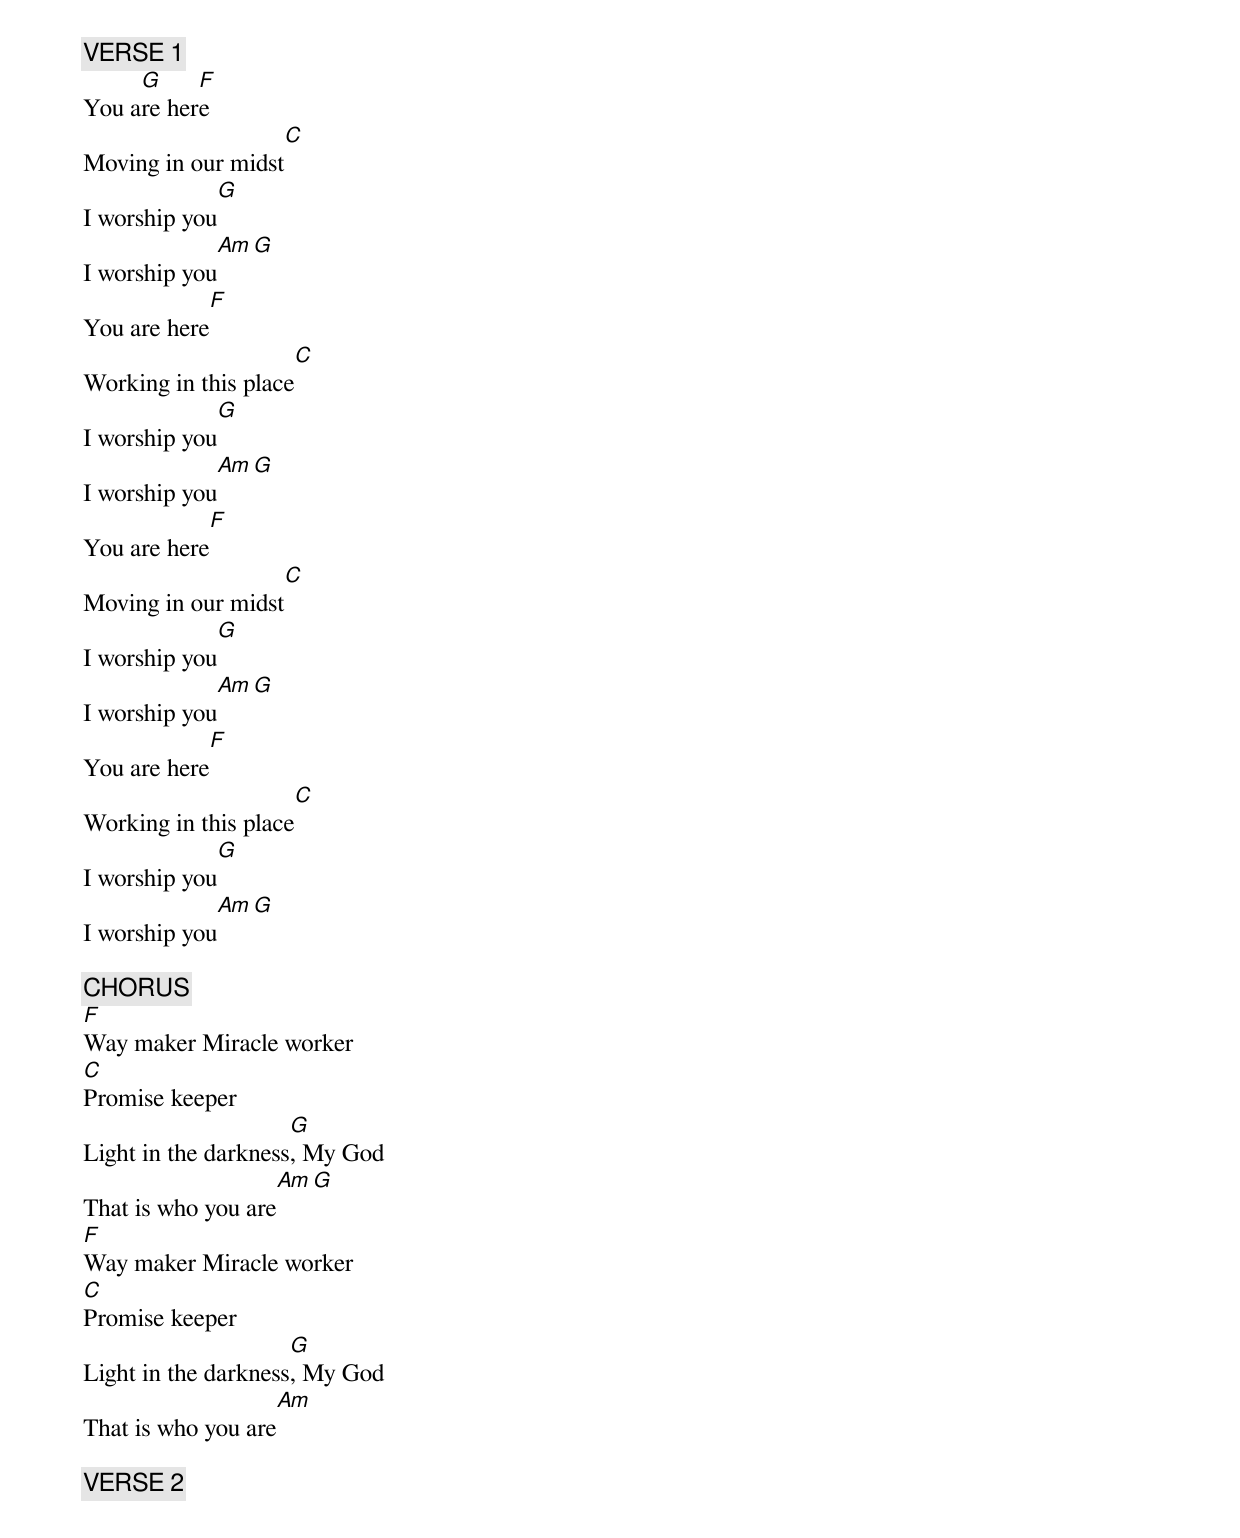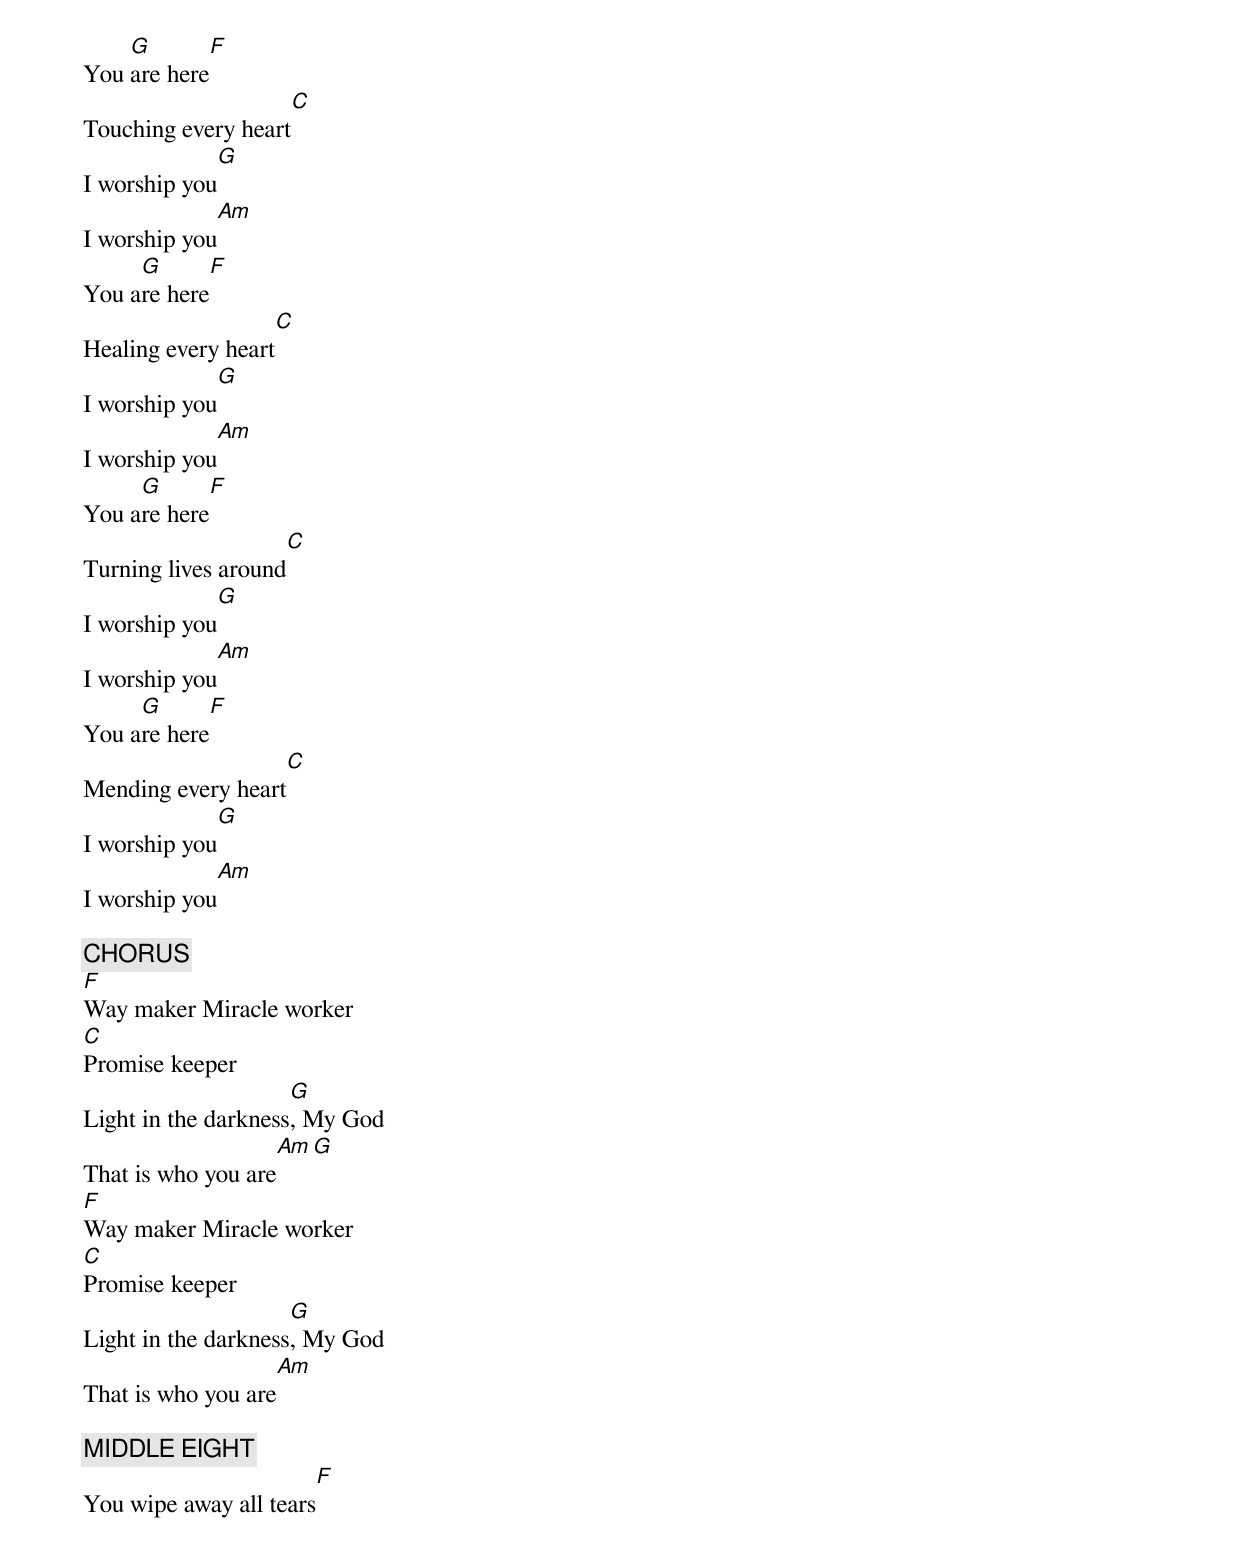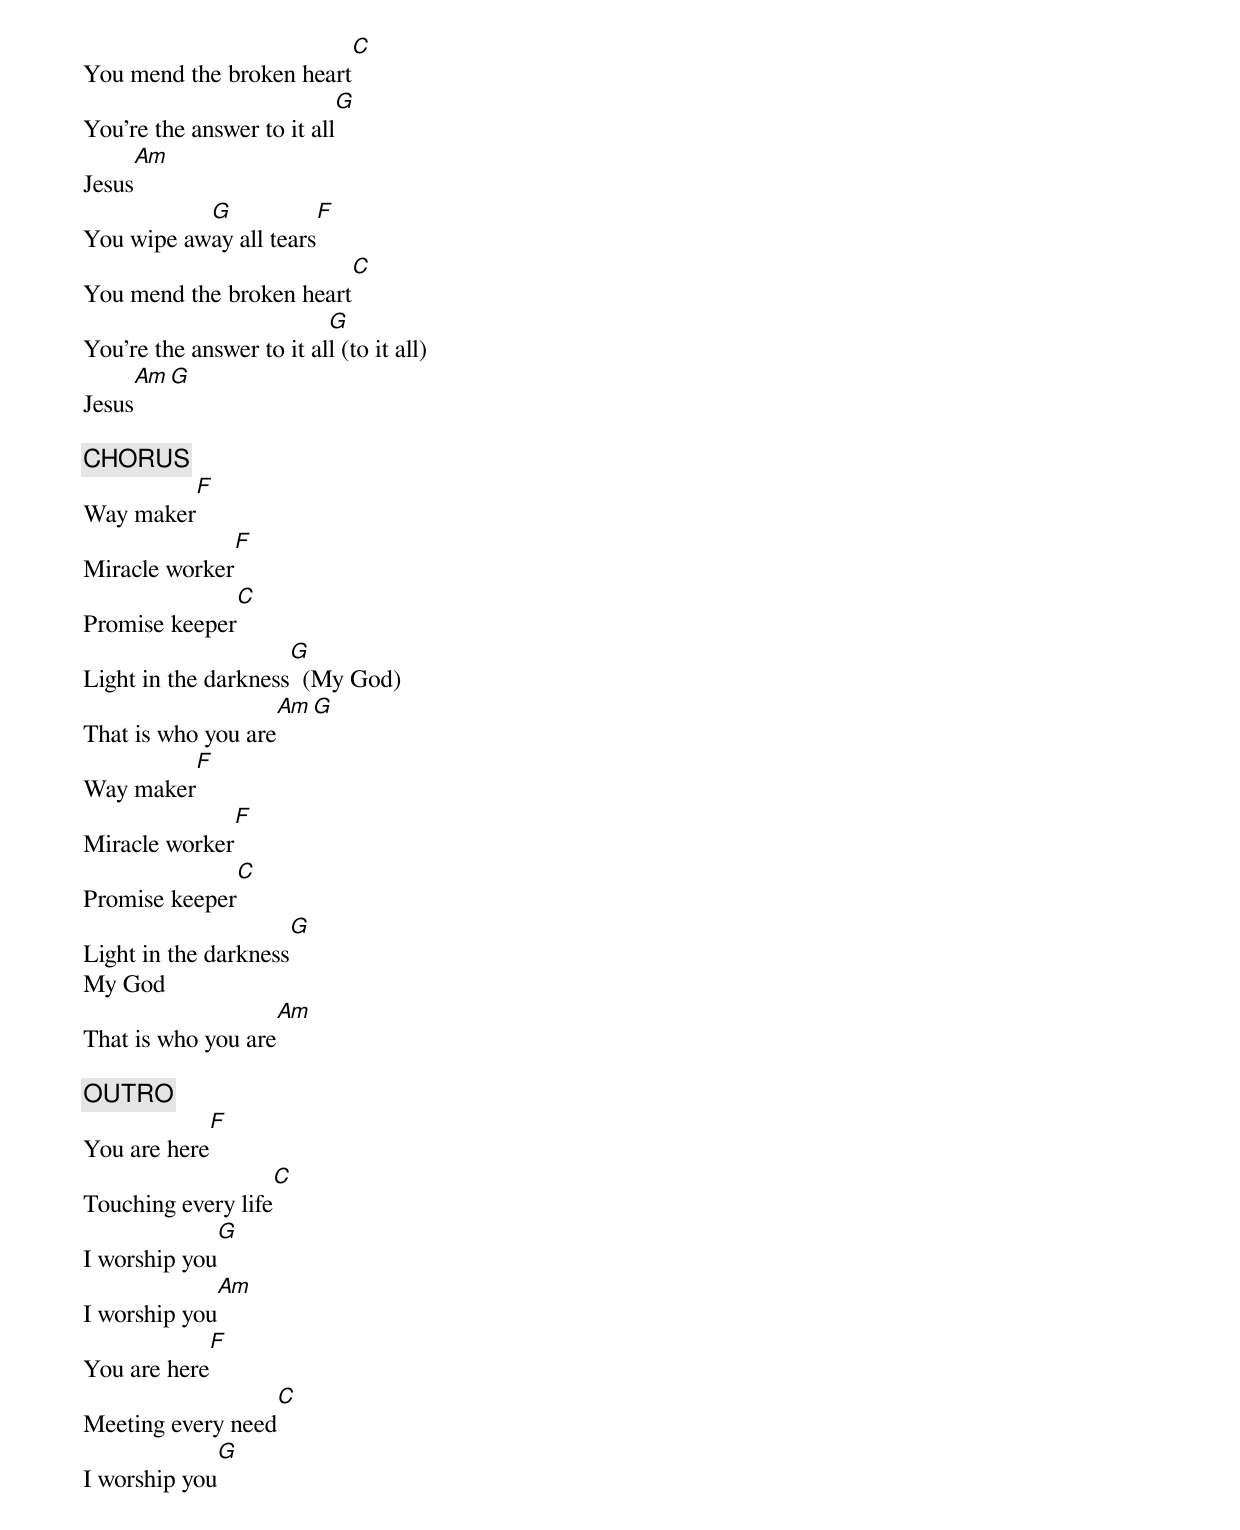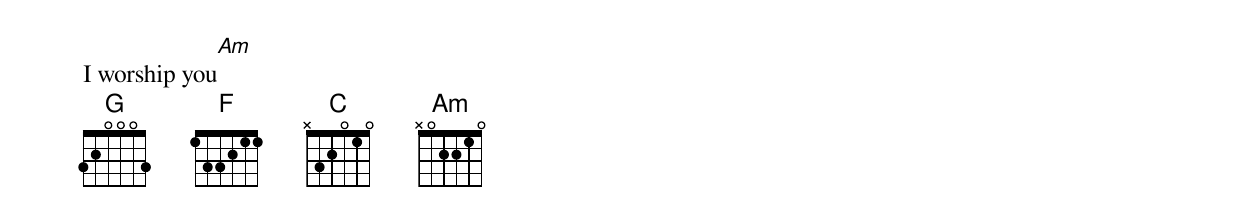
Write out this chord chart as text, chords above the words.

[VERSE 1]
     G     F
You are here
                   C
Moving in our midst
             G
I worship you
             Am   G
I worship you
            F
You are here
                     C
Working in this place
             G
I worship you
             Am   G
I worship you
            F
You are here
                   C
Moving in our midst
             G
I worship you
             Am   G
I worship you
            F
You are here
                     C
Working in this place
             G
I worship you
             Am  G
I worship you

[CHORUS]
F
Way maker Miracle worker
C
Promise keeper
                     G
Light in the darkness, My God
                   Am   G
That is who you are
F
Way maker Miracle worker
C
Promise keeper
                     G
Light in the darkness, My God
                   Am
That is who you are

[VERSE 2]
    G       F
You are here
                    C
Touching every heart
             G
I worship you
             Am
I worship you
     G      F
You are here
                   C
Healing every heart
             G
I worship you
             Am
I worship you
     G      F
You are here
                    C
Turning lives around
             G
I worship you
             Am
I worship you
     G      F
You are here
                   C
Mending every heart
             G
I worship you
             Am
I worship you

[CHORUS]
F
Way maker Miracle worker
C
Promise keeper
                     G
Light in the darkness, My God
                   Am   G
That is who you are
F
Way maker Miracle worker
C
Promise keeper
                     G
Light in the darkness, My God
                   Am
That is who you are

[MIDDLE EIGHT]
                       F
You wipe away all tears
                         C
You mend the broken heart
                           G
You’re the answer to it all
     Am
Jesus
           G           F
You wipe away all tears
                         C
You mend the broken heart
                          G
You’re the answer to it all (to it all)
     Am   G
Jesus

[CHORUS]
         F
Way maker
              F
Miracle worker
              C
Promise keeper
                     G
Light in the darkness  (My God)
                   Am   G
That is who you are
         F
Way maker
              F
Miracle worker
              C
Promise keeper
                     G
Light in the darkness
My God
                   Am
That is who you are

[OUTRO]
            F
You are here
                   C
Touching every life
             G
I worship you
             Am
I worship you
            F
You are here
                  C
Meeting every need
             G
I worship you
             Am
I worship you
